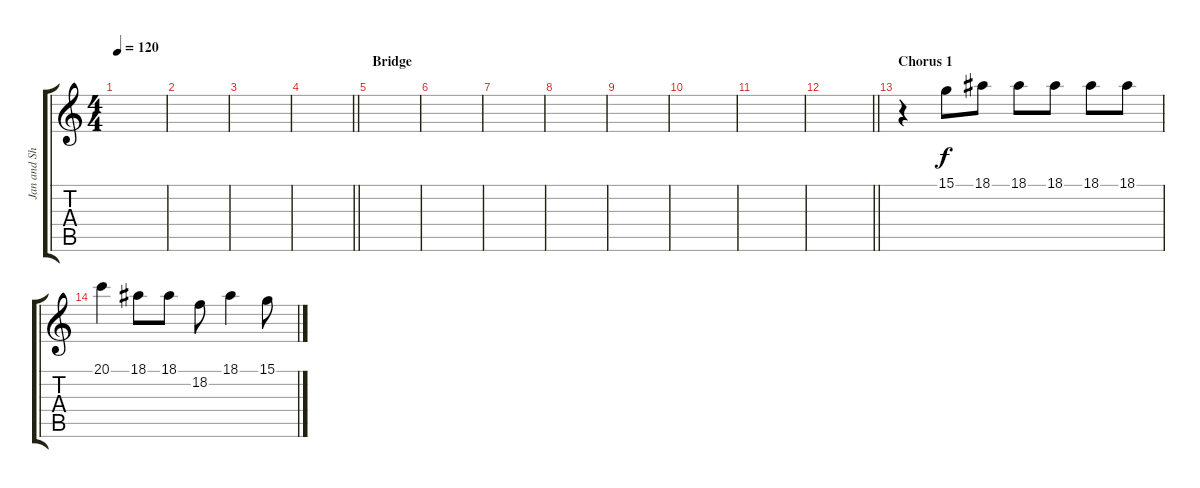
\track ("Jan and Share Backup Vocals" "Jan and Sh") {instrument synthvoice}
\staff {score tabs}
\tuning (E4 B3 G3 D3 A2 E2) {hide}
\ts (4 4)
\tempo 120
\clef g2
\ks c
|
|
|
\barLineRight lightlight
|
\section ("" "Bridge")
|
|
|
|
|
|
|
\barLineRight lightlight
|
\section ("" "Chorus 1")
r.4 15.1.8 18.1.8 18.1.8 18.1.8 18.1.8 18.1.8 |
20.1.4 18.1.8 18.1.8 18.2.8 18.1.4 15.1.8
